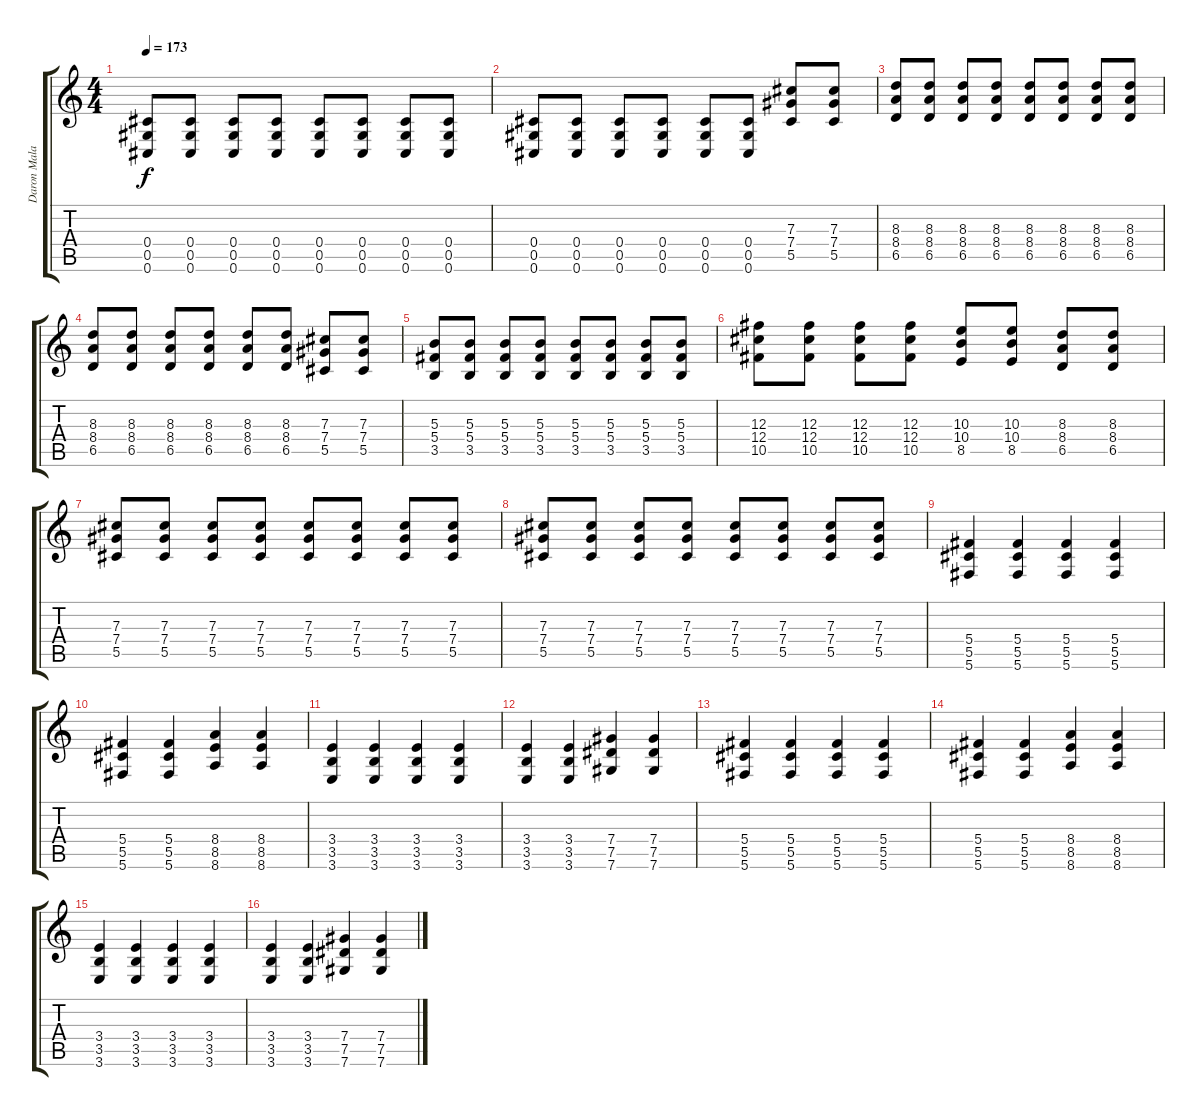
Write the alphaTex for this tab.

\track ("Daron Malakian" "Daron Mala") {instrument overdrivenguitar}
\staff {score tabs}
\tuning (Eb4 Bb3 Gb3 Db3 Ab2 Db2) {hide}
\ts (4 4)
\tempo 173
\clef g2
\ks c
(0.4 0.5 0.6).8{dy f} (0.4 0.5 0.6).8 (0.4 0.5 0.6).8 (0.4 0.5 0.6).8 (0.4 0.5 0.6).8 (0.4 0.5 0.6).8 (0.4 0.5 0.6).8 (0.4 0.5 0.6).8 |
(0.4 0.5 0.6).8 (0.4 0.5 0.6).8 (0.4 0.5 0.6).8 (0.4 0.5 0.6).8 (0.4 0.5 0.6).8 (0.4 0.5 0.6).8 (7.3 7.4 5.5).8 (7.3 7.4 5.5).8 |
(8.3 8.4 6.5).8 (8.3 8.4 6.5).8 (8.3 8.4 6.5).8 (8.3 8.4 6.5).8 (8.3 8.4 6.5).8 (8.3 8.4 6.5).8 (8.3 8.4 6.5).8 (8.3 8.4 6.5).8 |
(8.3 8.4 6.5).8 (8.3 8.4 6.5).8 (8.3 8.4 6.5).8 (8.3 8.4 6.5).8 (8.3 8.4 6.5).8 (8.3 8.4 6.5).8 (7.3 7.4 5.5).8 (7.3 7.4 5.5).8 |
(5.3 5.4 3.5).8 (5.3 5.4 3.5).8 (5.3 5.4 3.5).8 (5.3 5.4 3.5).8 (5.3 5.4 3.5).8 (5.3 5.4 3.5).8 (5.3 5.4 3.5).8 (5.3 5.4 3.5).8 |
(12.3 12.4 10.5).8 (12.3 12.4 10.5).8 (12.3 12.4 10.5).8 (12.3 12.4 10.5).8 (10.3 10.4 8.5).8 (10.3 10.4 8.5).8 (8.3 8.4 6.5).8 (8.3 8.4 6.5).8 |
(7.3 7.4 5.5).8 (7.3 7.4 5.5).8 (7.3 7.4 5.5).8 (7.3 7.4 5.5).8 (7.3 7.4 5.5).8 (7.3 7.4 5.5).8 (7.3 7.4 5.5).8 (7.3 7.4 5.5).8 |
(7.3 7.4 5.5).8 (7.3 7.4 5.5).8 (7.3 7.4 5.5).8 (7.3 7.4 5.5).8 (7.3 7.4 5.5).8 (7.3 7.4 5.5).8 (7.3 7.4 5.5).8 (7.3 7.4 5.5).8 |
(5.4 5.5 5.6).4 (5.4 5.5 5.6).4 (5.4 5.5 5.6).4 (5.4 5.5 5.6).4 |
(5.4 5.5 5.6).4 (5.4 5.5 5.6).4 (8.4 8.5 8.6).4 (8.4 8.5 8.6).4 |
(3.4 3.5 3.6).4 (3.4 3.5 3.6).4 (3.4 3.5 3.6).4 (3.4 3.5 3.6).4 |
(3.4 3.5 3.6).4 (3.4 3.5 3.6).4 (7.4 7.5 7.6).4 (7.4 7.5 7.6).4 |
(5.4 5.5 5.6).4 (5.4 5.5 5.6).4 (5.4 5.5 5.6).4 (5.4 5.5 5.6).4 |
(5.4 5.5 5.6).4 (5.4 5.5 5.6).4 (8.4 8.5 8.6).4 (8.4 8.5 8.6).4 |
(3.4 3.5 3.6).4 (3.4 3.5 3.6).4 (3.4 3.5 3.6).4 (3.4 3.5 3.6).4 |
(3.4 3.5 3.6).4 (3.4 3.5 3.6).4 (7.4 7.5 7.6).4 (7.4 7.5 7.6).4
